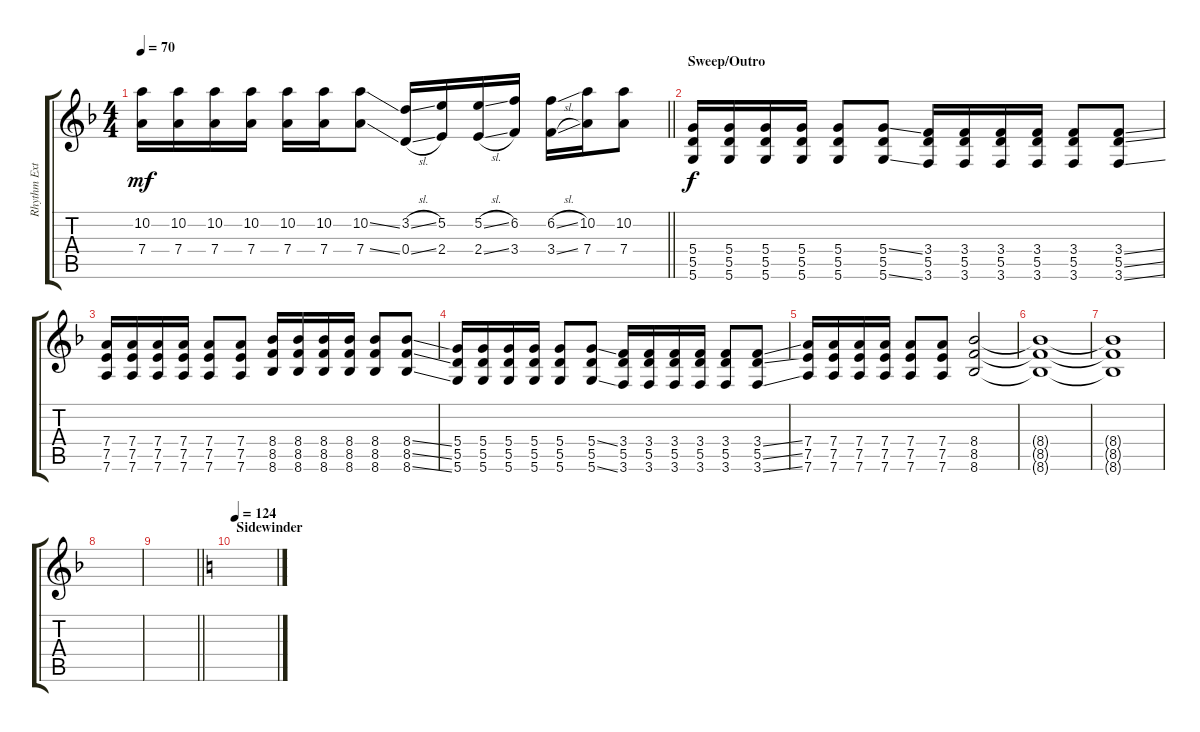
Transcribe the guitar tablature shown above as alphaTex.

\track ("Rhythm Extra" "Rhythm Ext") {instrument distortionguitar}
\staff {score tabs}
\tuning (E4 B3 G3 D3 A2 D2) {hide}
\ts (4 4)
\tempo 70
\clef g2
\barLineRight lightlight
\ks f
(10.2 7.4).16{dy mf} (10.2 7.4).16 (10.2 7.4).16 (10.2 7.4).16 (10.2 7.4).16 (10.2 7.4).16 (10.2{ss} 7.4{ss}).8 (3.2{sl} 0.4{sl}).16 (5.2 2.4).16 (5.2{sl} 2.4{sl}).16 (6.2 3.4).16 (6.2{sl} 3.4{sl}).16 (10.2 7.4).16 (10.2 7.4).8 |
\section ("" "Sweep/Outro")
(5.4 5.5 5.6).16{dy f} (5.4 5.5 5.6).16 (5.4 5.5 5.6).16 (5.4 5.5 5.6).16 (5.4 5.5 5.6).8 (5.4{ss} 5.5 5.6{ss}).8 (3.4 5.5 3.6).16 (3.4 5.5 3.6).16 (3.4 5.5 3.6).16 (3.4 5.5 3.6).16 (3.4 5.5 3.6).8 (3.4{ss} 5.5{ss} 3.6{ss}).8 |
(7.4 7.5 7.6).16 (7.4 7.5 7.6).16 (7.4 7.5 7.6).16 (7.4 7.5 7.6).16 (7.4 7.5 7.6).8 (7.4 7.5 7.6).8 (8.4 8.5 8.6).16 (8.4 8.5 8.6).16 (8.4 8.5 8.6).16 (8.4 8.5 8.6).16 (8.4 8.5 8.6).8 (8.4{ss} 8.5{ss} 8.6{ss}).8 |
(5.4 5.5 5.6).16 (5.4 5.5 5.6).16 (5.4 5.5 5.6).16 (5.4 5.5 5.6).16 (5.4 5.5 5.6).8 (5.4{ss} 5.5 5.6{ss}).8 (3.4 5.5 3.6).16 (3.4 5.5 3.6).16 (3.4 5.5 3.6).16 (3.4 5.5 3.6).16 (3.4 5.5 3.6).8 (3.4{ss} 5.5{ss} 3.6{ss}).8 |
(7.4 7.5 7.6).16 (7.4 7.5 7.6).16 (7.4 7.5 7.6).16 (7.4 7.5 7.6).16 (7.4 7.5 7.6).8 (7.4 7.5 7.6).8 (8.4 8.5 8.6).2 |
(8.4{t} 8.5{t} 8.6{t}).1 |
(8.4{t} 8.5{t} 8.6{t}).1 |
|
\barLineRight lightlight
|
\section ("" "Sidewinder")
\tempo 124
\ks c
